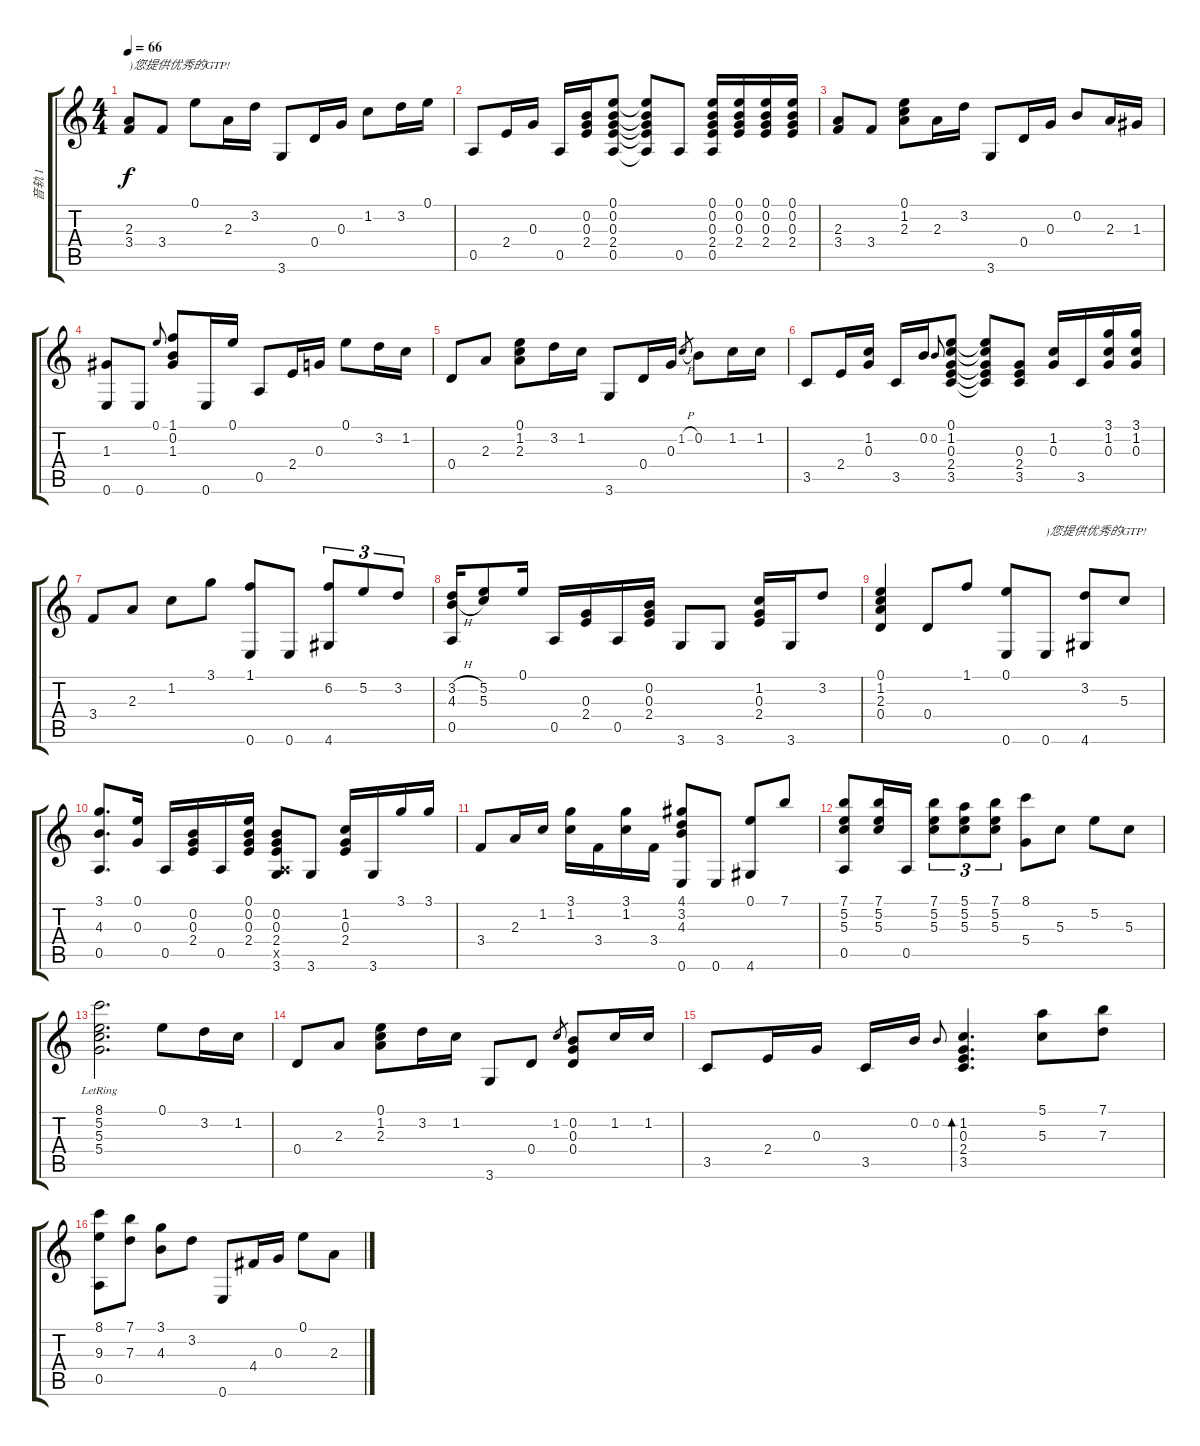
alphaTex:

\track ("音轨 1" "音轨 1") {instrument acousticguitarsteel}
\staff {score tabs}
\tuning (E4 B3 G3 D3 A2 E2) {hide}
\ts (4 4)
\tempo 66
\clef g2
\ks c
(2.3 3.4).8{txt ")您提供优秀的GTP!" dy f} 3.4.8 0.1.8 2.3.16 3.2.16 3.6.8 0.4.16 0.3.16 1.2.8 3.2.16 0.1.16 |
0.5.8 2.4.16 0.3.16 0.5.16 (0.2 0.3 2.4).16 (0.1 0.2 0.3 2.4 0.5).8 (0.1{t} 0.2{t} 0.3{t} 2.4{t} 0.5{t}).8 0.5.8 (0.1 0.2 0.3 2.4 0.5).16 (0.1 0.2 0.3 2.4).16 (0.1 0.2 0.3 2.4).16 (0.1 0.2 0.3 2.4).16 |
(2.3 3.4).8 3.4.8 (0.1 1.2 2.3).8 2.3.16 3.2.16 3.6.8 0.4.16 0.3.16 0.2.8 2.3.16 1.3.16 |
(1.3 0.6).8 0.6.8 0.1.8{gr onbeat} (1.1 0.2 1.3).8 0.6.16 0.1.16 0.5.8 2.4.16 0.3.16 0.1.8 3.2.16 1.2.16 |
0.4.8 2.3.8 (0.1 1.2 2.3).8 3.2.16 1.2.16 3.6.8 0.4.16 0.3.16 1.2{h}.8{gr} 0.2.8 1.2.16 1.2.16 |
3.5.8 2.4.16 (1.2 0.3).16 3.5.16 0.2.16 0.2.8{gr onbeat} (0.1 1.2 0.3 2.4 3.5).8 (0.1{t} 1.2{t} 0.3{t} 2.4{t} 3.5{t}).8 (0.3 2.4 3.5).8 (1.2 0.3).16 3.5.16 (3.1 1.2 0.3).16 (3.1 1.2 0.3).16 |
3.4.8 2.3.8 1.2.8 3.1.8 (1.1 0.6).8 0.6.8 (6.2 4.6).8{tu (3 2)} 5.2.8{tu (3 2)} 3.2.8{tu (3 2)} |
(3.2{h} 4.3{h} 0.5).16 (5.2 5.3).8 0.1.16 0.5.16 (0.3 2.4).16 0.5.16 (0.2 0.3 2.4).16 3.6.8 3.6.8 (1.2 0.3 2.4).16 3.6.16 3.2.8 |
(0.1 1.2 2.3 0.4).4 0.4.8 1.1.8 (0.1 0.6).8 0.6.8{txt ")您提供优秀的GTP!"} (3.2 4.6).8 5.3.8 |
(3.1 4.3 0.5).8{d} (0.1 0.3).16 0.5.16 (0.2 0.3 2.4).16 0.5.16 (0.1 0.2 0.3 2.4).16 (0.2 0.3 2.4 0.5{x} 3.6).8 3.6.8 (1.2 0.3 2.4).16 3.6.16 3.1.16 3.1.16 |
3.4.8 2.3.16 1.2.16 (3.1 1.2).16 3.4.16 (3.1 1.2).16 3.4.16 (4.1 3.2 4.3 0.6).8 0.6.8 (0.1 4.6).8 7.1.8 |
(7.1 5.2 5.3 0.5).8 (7.1 5.2 5.3).16 0.5.16 (7.1 5.2 5.3).8{tu (3 2)} (5.1 5.2 5.3).8{tu (3 2)} (7.1 5.2 5.3).8{tu (3 2)} (8.1 5.4).8 5.3.8 5.2.8 5.3.8 |
(8.1{lr} 5.2 5.3 5.4).2{d} 0.1.8 3.2.16 1.2.16 |
0.4.8 2.3.8 (0.1 1.2 2.3).8 3.2.16 1.2.16 3.6.8 0.4.8 1.2.8{gr} (0.2 0.3 0.4).8 1.2.16 1.2.16 |
3.5.8 2.4.16 0.3.16 3.5.16 0.2.16 0.2.8{gr onbeat} (1.2 0.3 2.4 3.5).4{d bd 60} (5.1 5.3).8 (7.1 7.3).8 |
(8.1 9.3 0.5).8 (7.1 7.3).8 (3.1 4.3).8 3.2.8 0.6.8 4.4.16 0.3.16 0.1.8 2.3.8
